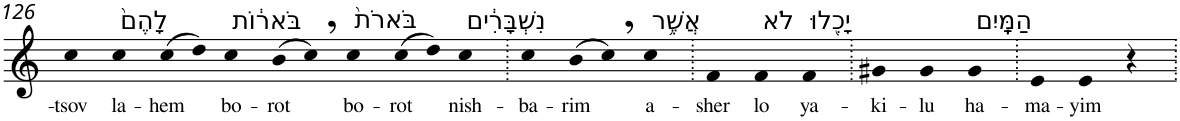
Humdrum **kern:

**kern	**text
*part1	*part1
*staff1	*staff1
*I"Piano	*
*I'Pno	*
!!LO:PB:g=z
*clefG2	*
*k[]	*
=126	=126
!	!LO:LY:b
4cc	-tsov
!LO:TX:a:t=לָהֶם֙	!
!	!LO:LY:b
4cc	la-
!	!LO:LY:b
(>8cc	-hem
8dd)	.
!LO:TX:a:t=בֹּאר֔וֹת	!
!	!LO:LY:b
4cc	bo-
!	!LO:LY:b
(>8b	-rot
8cc,)	.
!LO:TX:a:t=בֹּארֹת֙	!
!	!LO:LY:b
4cc	bo-
!	!LO:LY:b
(>8cc	-rot
8dd)	.
!LO:TX:a:t=נִשְׁבָּרִ֔ים	!
!	!LO:LY:b
4cc	nish-
=127.	=127.
!	!LO:LY:b
4cc	-ba-
!	!LO:LY:b
(>8b	-rim
8cc,)	.
!LO:TX:a:t=אֲשֶׁ֥ר	!
!	!LO:LY:b
4cc	a-
=128.	=128.
!	!LO:LY:b
4f	-sher
!LO:TX:a:t=לֹא	!
!	!LO:LY:b
4f	lo
!LO:TX:a:t=יָכִ֖לוּ	!
!	!LO:LY:b
4f	ya-
=129.	=129.
!	!LO:LY:b
4g#X	-ki-
!	!LO:LY:b
4g#	-lu
!LO:TX:a:t=הַמָּֽיִם	!
!	!LO:LY:b
4g#	ha-
=130.	=130.
!	!LO:LY:b
4e	-ma-
!	!LO:LY:b
4e	-yim
4r	.
=.	=.
*-	*-
